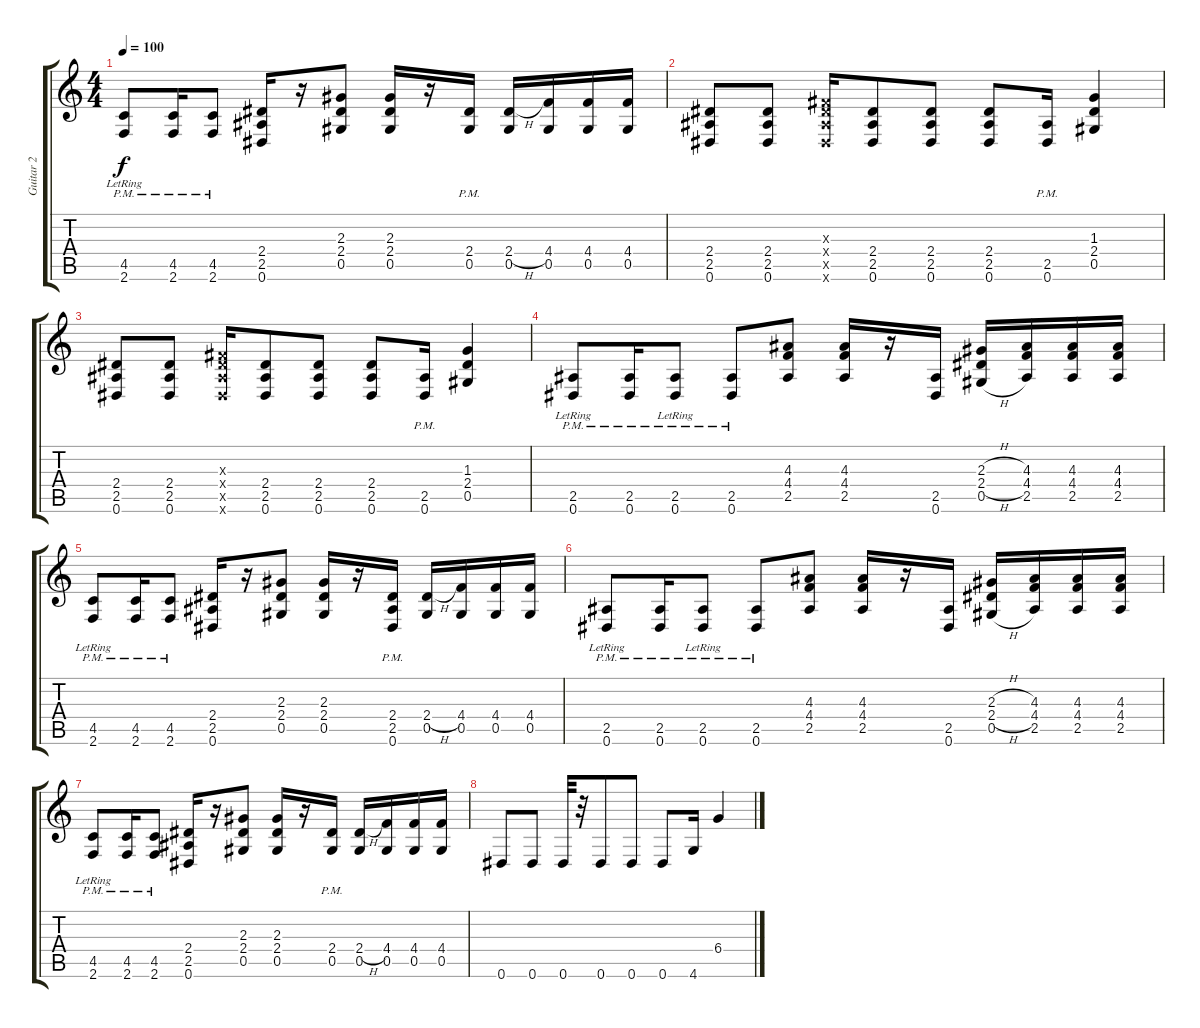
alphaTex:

\track ("Guitar 2" "Guitar 2") {instrument distortionguitar}
\staff {score tabs}
\tuning (Eb4 Bb3 Gb3 Db3 Ab2 Eb2) {hide}
\ts (4 4)
\tempo 100
\clef g2
\ks c
(4.5{pm} 2.6{pm lr}).8{dy f} (4.5{pm} 2.6{pm}).16 (4.5{pm} 2.6{pm}).8 (2.4 2.5 0.6).16 r.16 (2.3 2.4 0.5).8 (2.3 2.4 0.5).16 r.16 (2.4{pm} 0.5{pm}).16 (2.4{h} 0.5).16 (4.4 0.5).16 (4.4 0.5).16 (4.4 0.5).16 |
(2.4 2.5 0.6).8{volume 16} (2.4 2.5 0.6).8 (0.3{x} 2.4{x} 2.5{x} 0.6{x}).16 (2.4 2.5 0.6).8 (2.4 2.5 0.6).8 (2.4 2.5 0.6).8 (2.5{pm} 0.6{pm}).16 (1.3 2.4 0.5).4 |
(2.4 2.5 0.6).8 (2.4 2.5 0.6).8 (0.3{x} 2.4{x} 2.5{x} 0.6{x}).16 (2.4 2.5 0.6).8 (2.4 2.5 0.6).8 (2.4 2.5 0.6).8 (2.5{pm} 0.6{pm}).16 (1.3 2.4 0.5).4 |
(2.5{pm} 0.6{pm lr}).8 (2.5{pm} 0.6{pm}).16 (2.5{pm} 0.6{pm lr}).8 (2.5{pm} 0.6{pm}).8 (4.3 4.4 2.5).8 (4.3 4.4 2.5).16 r.16 (2.5 0.6).16 (2.3{h} 2.4{h} 0.5{h}).16 (4.3 4.4 2.5).16 (4.3 4.4 2.5).16 (4.3 4.4 2.5).16 |
(4.5{pm} 2.6{pm lr}).8 (4.5{pm} 2.6{pm}).16 (4.5{pm} 2.6{pm}).8 (2.4 2.5 0.6).16 r.16 (2.3 2.4 0.5).8 (2.3 2.4 0.5).16 r.16 (2.4{pm} 2.5{pm} 0.6).16 (2.4{h} 0.5).16 (4.4 0.5).16 (4.4 0.5).16 (4.4 0.5).16 |
(2.5{pm} 0.6{pm lr}).8 (2.5{pm} 0.6{pm}).16 (2.5{pm} 0.6{pm lr}).8 (2.5{pm} 0.6{pm}).8 (4.3 4.4 2.5).8 (4.3 4.4 2.5).16 r.16 (2.5 0.6).16 (2.3{h} 2.4{h} 0.5{h}).16 (4.3 4.4 2.5).16 (4.3 4.4 2.5).16 (4.3 4.4 2.5).16 |
(4.5{pm} 2.6{pm lr}).8 (4.5{pm} 2.6{pm}).16 (4.5{pm} 2.6{pm}).8 (2.4 2.5 0.6).16 r.16 (2.3 2.4 0.5).8 (2.3 2.4 0.5).16 r.16 (2.4{pm} 0.5{pm}).16 (2.4{h} 0.5).16 (4.4 0.5).16 (4.4 0.5).16 (4.4 0.5).16 |
0.6.8 0.6.8 0.6.32 r.32 0.6.8 0.6.8 0.6.8 4.6.16 6.4.4
